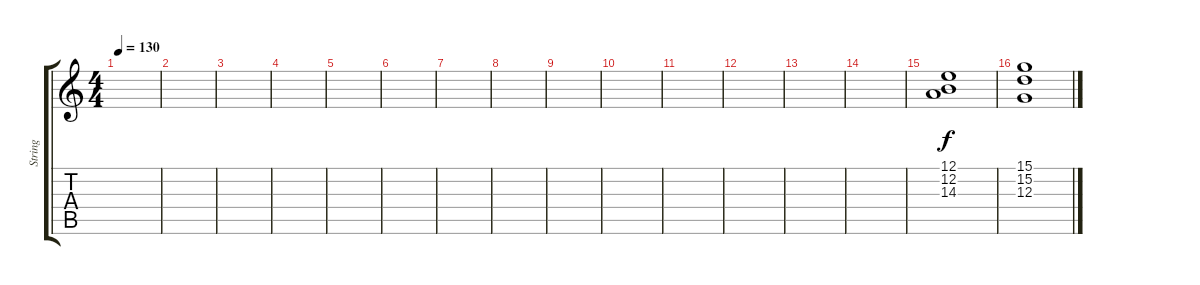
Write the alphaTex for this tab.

\track ("String" "String") {instrument stringensemble2}
\staff {score tabs}
\tuning (E4 B3 G3 D3 A2 E2) {hide}
\ts (4 4)
\tempo 130
\clef g2
\ks c
|
|
|
|
|
|
|
|
|
|
|
|
|
|
(12.1 12.2 14.3).1 |
(15.1 15.2 12.3).1
